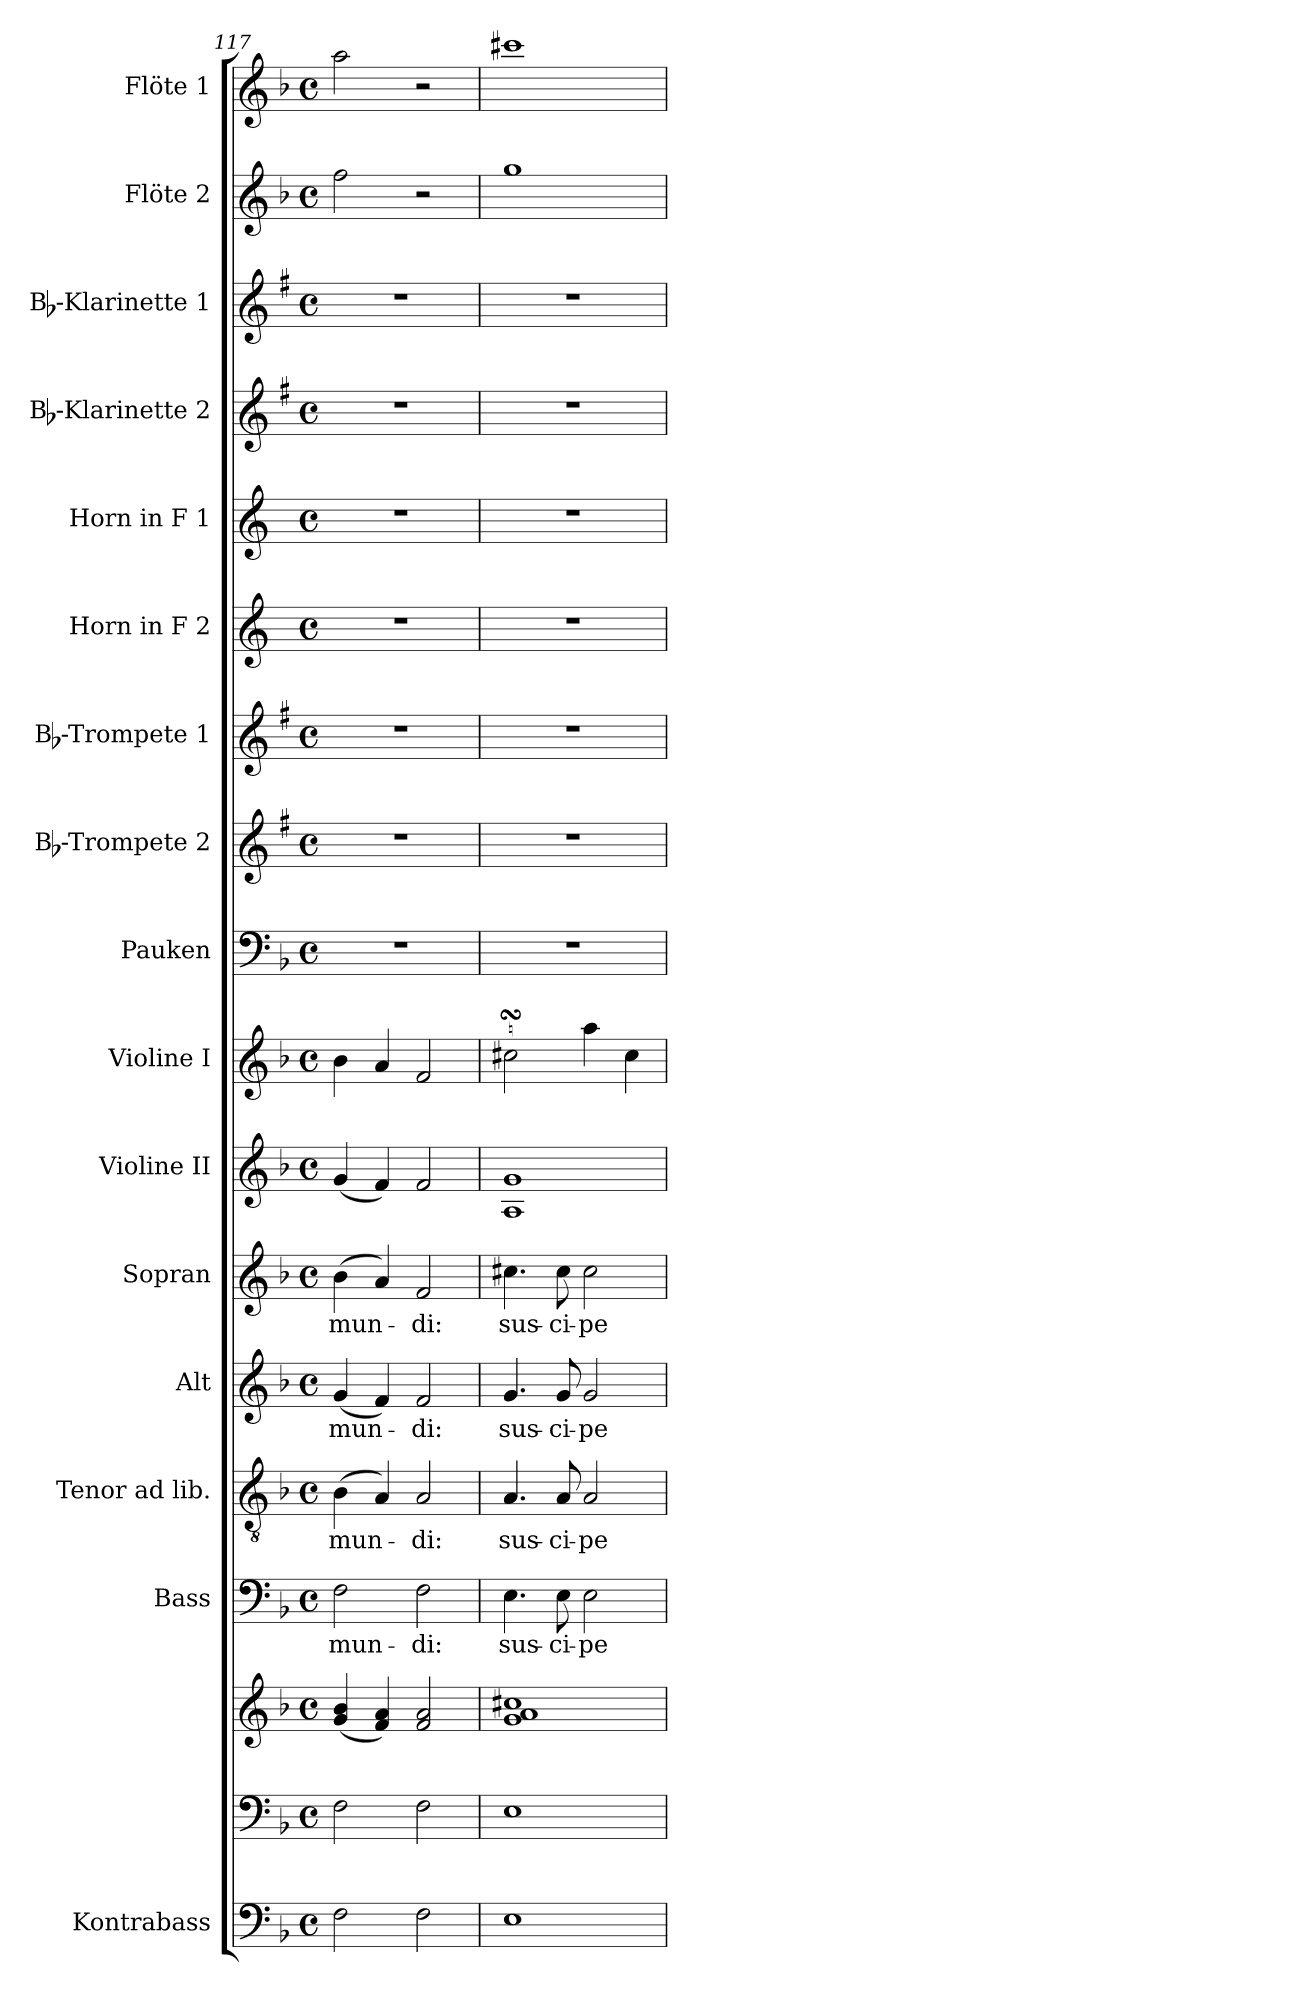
**kern	**kern	**kern	**kern	**text	**kern	**text	**kern	**text	**kern	**text	**kern	**kern	**kern	**kern	**kern	**kern	**kern	**kern	**kern	**kern	**kern
*part17	*part16	*part16	*part15	*part15	*part14	*part14	*part13	*part13	*part12	*part12	*part11	*part10	*part9	*part8	*part7	*part6	*part5	*part4	*part3	*part2	*part1
*staff18	*staff17	*staff16	*staff15	*staff15	*staff14	*staff14	*staff13	*staff13	*staff12	*staff12	*staff11	*staff10	*staff9	*staff8	*staff7	*staff6	*staff5	*staff4	*staff3	*staff2	*staff1
*I"Kontrabass	*	*	*I"Bass	*	*I"Tenor ad lib.	*	*I"Alt	*	*I"Sopran	*	*I"Violine II	*I"Violine I	*I"Pauken	*I"Bb-Trompete 2	*I"Bb-Trompete 1	*I"Horn in F 2	*I"Horn in F 1	*I"Bb-Klarinette 2	*I"Bb-Klarinette 1	*I"Flöte 2	*I"Flöte 1
*I'Kb.	*	*	*I'B.	*	*I'T.	*	*I'A.	*	*I'S.	*	*I'Vl. II	*I'Vl. I	*I'Pk.	*I'Bb Trp. 2	*I'Bb Trp. 1	*	*	*I'Bb Kl. 2	*I'Bb Kl. 1	*I'Fl. 2	*I'Fl. 1
!!LO:PB:g=z
*clefF4	*clefF4	*clefG2	*clefF4	*	*clefGv2	*	*clefG2	*	*clefG2	*	*clefG2	*clefG2	*clefF4	*clefG2	*clefG2	*clefG2	*clefG2	*clefG2	*clefG2	*clefG2	*clefG2
*ITrd7c12	*	*	*	*	*	*	*	*	*	*	*	*	*	*ITrd1c2	*ITrd1c2	*ITrd4c7	*ITrd4c7	*ITrd1c2	*ITrd1c2	*	*
*k[b-]	*k[b-]	*k[b-]	*k[b-]	*	*k[b-]	*	*k[b-]	*	*k[b-]	*	*k[b-]	*k[b-]	*k[b-]	*k[b-]	*k[b-]	*k[b-]	*k[b-]	*k[b-]	*k[b-]	*k[b-]	*k[b-]
*F:	*F:	*F:	*F:	*	*F:	*	*F:	*	*F:	*	*F:	*F:	*F:	*F:	*F:	*F:	*F:	*F:	*F:	*F:	*F:
*M4/4	*M4/4	*M4/4	*M4/4	*	*M4/4	*	*M4/4	*	*M4/4	*	*M4/4	*M4/4	*M4/4	*M4/4	*M4/4	*M4/4	*M4/4	*M4/4	*M4/4	*M4/4	*M4/4
*met(c)	*met(c)	*met(c)	*met(c)	*	*met(c)	*	*met(c)	*	*met(c)	*	*met(c)	*met(c)	*met(c)	*met(c)	*met(c)	*met(c)	*met(c)	*met(c)	*met(c)	*met(c)	*met(c)
=117	=117	=117	=117	=117	=117	=117	=117	=117	=117	=117	=117	=117	=117	=117	=117	=117	=117	=117	=117	=117	=117
!	!	!	!	!LO:LY:b	!	!LO:LY:b	!	!LO:LY:b	!	!LO:LY:b	!	!	!	!	!	!	!	!	!	!	!
2FF\	2F\	(<4g/ 4b-/	2F\	mun-	(>4B-\	mun-	(<4g/	mun-	(>4b-\	mun-	(<4g/	4b-\	1r	1r	1r	1r	1r	1r	1r	2ff\	2aa\
.	.	4f/ 4a/)	.	.	4A/)	.	4f/)	.	4a/)	.	4f/)	4a/	.	.	.	.	.	.	.	.	.
!	!	!	!	!LO:LY:b	!	!LO:LY:b	!	!LO:LY:b	!	!LO:LY:b	!	!	!	!	!	!	!	!	!	!	!
2FF\	2F\	2f/ 2a/	2F\	-di:	2A/	-di:	2f/	-di:	2f/	-di:	2f/	2f/	.	.	.	.	.	.	.	2r	2r
=118	=118	=118	=118	=118	=118	=118	=118	=118	=118	=118	=118	=118	=118	=118	=118	=118	=118	=118	=118	=118	=118
!	!	!	!	!LO:LY:b	!	!LO:LY:b	!	!LO:LY:b	!	!LO:LY:b	!	!	!	!	!	!	!	!	!	!	!
1EE	1E	1g 1a 1cc#X	4.E\	sus-	4.A/	sus-	4.g/	sus-	4.cc#X\	sus-	1A 1g	2cc#XsSsS\	1r	1r	1r	1r	1r	1r	1r	1gg	1ccc#X
!	!	!	!	!LO:LY:b	!	!LO:LY:b	!	!LO:LY:b	!	!LO:LY:b	!	!	!	!	!	!	!	!	!	!	!
.	.	.	8E\	-ci-	8A/	-ci-	8g/	-ci-	8cc#\	-ci-	.	.	.	.	.	.	.	.	.	.	.
!	!	!	!	!LO:LY:b	!	!LO:LY:b	!	!LO:LY:b	!	!LO:LY:b	!	!	!	!	!	!	!	!	!	!	!
.	.	.	2E\	-pe	2A/	-pe	2g/	-pe	2cc#\	-pe	.	4aa\	.	.	.	.	.	.	.	.	.
.	.	.	.	.	.	.	.	.	.	.	.	4cc#\	.	.	.	.	.	.	.	.	.
=	=	=	=	=	=	=	=	=	=	=	=	=	=	=	=	=	=	=	=	=	=
*-	*-	*-	*-	*-	*-	*-	*-	*-	*-	*-	*-	*-	*-	*-	*-	*-	*-	*-	*-	*-	*-
